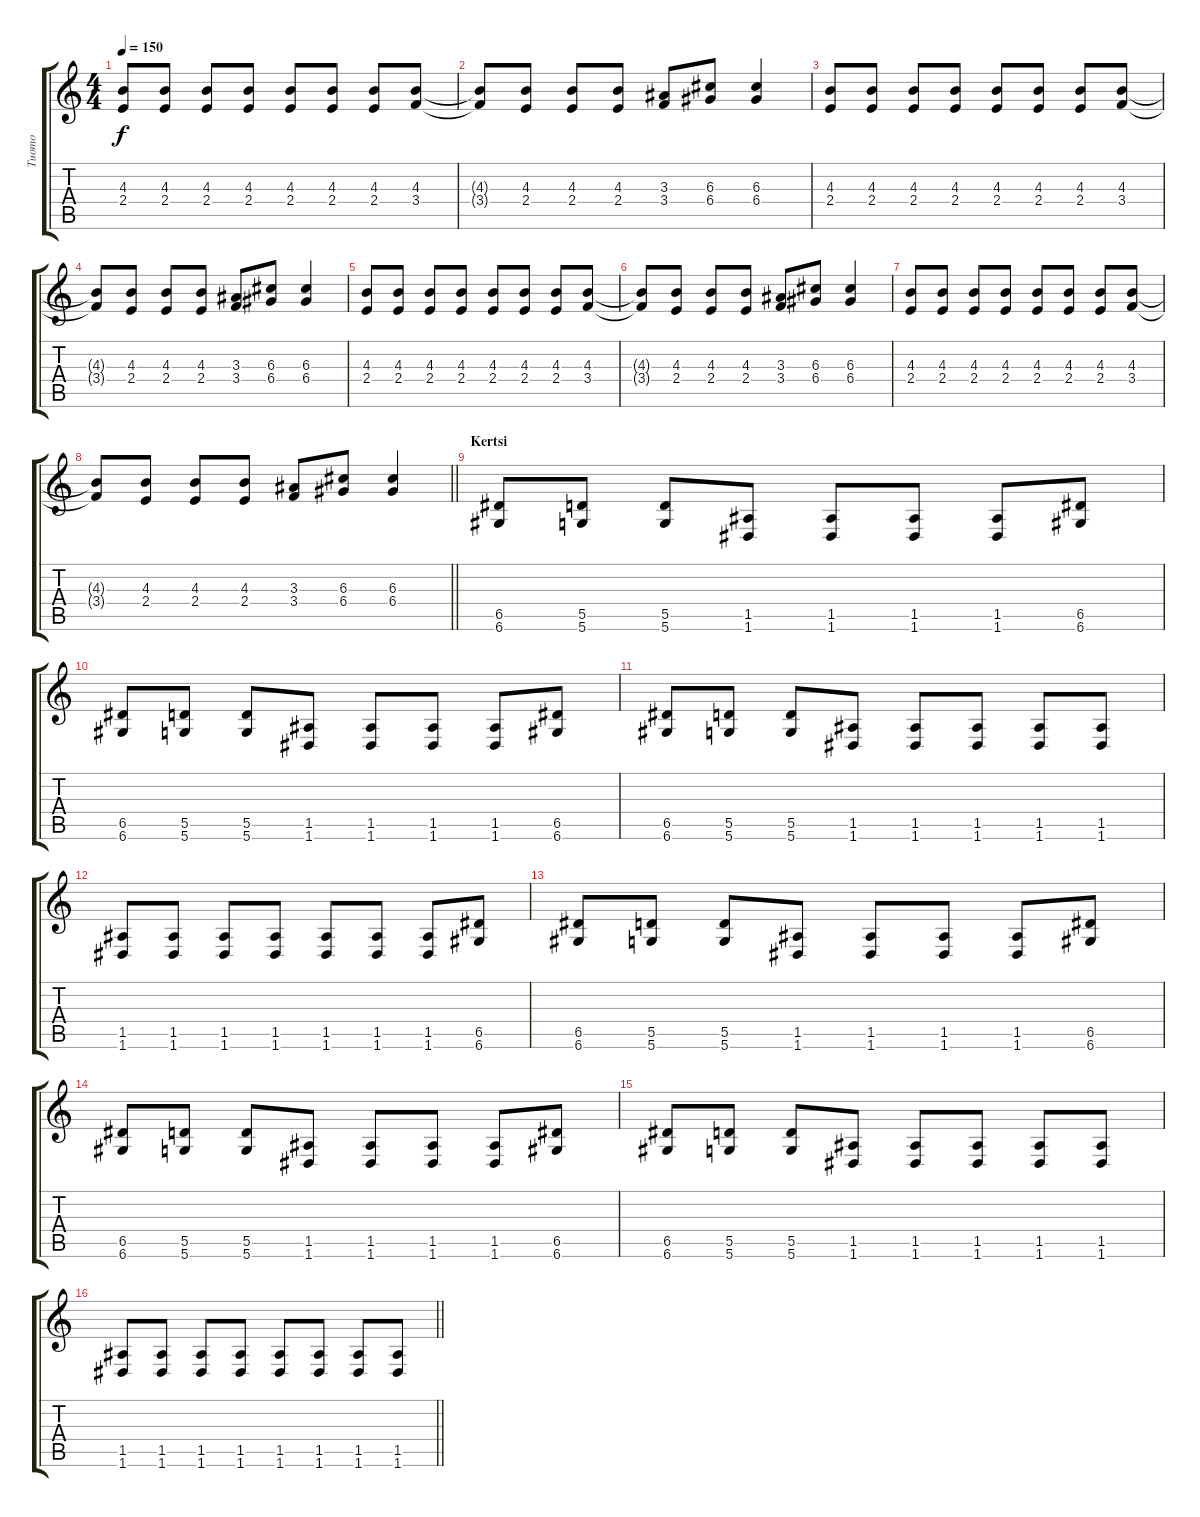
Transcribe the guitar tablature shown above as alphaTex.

\track ("Tuomo" "Tuomo") {instrument distortionguitar}
\staff {score tabs}
\tuning (E4 B3 G3 D3 A2 D2) {hide}
\ts (4 4)
\tempo 150
\clef g2
\ks c
(4.3 2.4).8{dy f} (4.3 2.4).8 (4.3 2.4).8 (4.3 2.4).8 (4.3 2.4).8 (4.3 2.4).8 (4.3 2.4).8 (4.3 3.4).8 |
(4.3{t} 3.4{t}).8 (4.3 2.4).8 (4.3 2.4).8 (4.3 2.4).8 (3.3 3.4).8 (6.3 6.4).8 (6.3 6.4).4 |
(4.3 2.4).8 (4.3 2.4).8 (4.3 2.4).8 (4.3 2.4).8 (4.3 2.4).8 (4.3 2.4).8 (4.3 2.4).8 (4.3 3.4).8 |
(4.3{t} 3.4{t}).8 (4.3 2.4).8 (4.3 2.4).8 (4.3 2.4).8 (3.3 3.4).8 (6.3 6.4).8 (6.3 6.4).4 |
(4.3 2.4).8 (4.3 2.4).8 (4.3 2.4).8 (4.3 2.4).8 (4.3 2.4).8 (4.3 2.4).8 (4.3 2.4).8 (4.3 3.4).8 |
(4.3{t} 3.4{t}).8 (4.3 2.4).8 (4.3 2.4).8 (4.3 2.4).8 (3.3 3.4).8 (6.3 6.4).8 (6.3 6.4).4 |
(4.3 2.4).8 (4.3 2.4).8 (4.3 2.4).8 (4.3 2.4).8 (4.3 2.4).8 (4.3 2.4).8 (4.3 2.4).8 (4.3 3.4).8 |
\barLineRight lightlight
(4.3{t} 3.4{t}).8 (4.3 2.4).8 (4.3 2.4).8 (4.3 2.4).8 (3.3 3.4).8 (6.3 6.4).8 (6.3 6.4).4 |
\section ("" "Kertsi")
(6.5 6.6).8 (5.5 5.6).8 (5.5 5.6).8 (1.5 1.6).8 (1.5 1.6).8 (1.5 1.6).8 (1.5 1.6).8 (6.5 6.6).8 |
(6.5 6.6).8 (5.5 5.6).8 (5.5 5.6).8 (1.5 1.6).8 (1.5 1.6).8 (1.5 1.6).8 (1.5 1.6).8 (6.5 6.6).8 |
(6.5 6.6).8 (5.5 5.6).8 (5.5 5.6).8 (1.5 1.6).8 (1.5 1.6).8 (1.5 1.6).8 (1.5 1.6).8 (1.5 1.6).8 |
(1.5 1.6).8 (1.5 1.6).8 (1.5 1.6).8 (1.5 1.6).8 (1.5 1.6).8 (1.5 1.6).8 (1.5 1.6).8 (6.5 6.6).8 |
(6.5 6.6).8 (5.5 5.6).8 (5.5 5.6).8 (1.5 1.6).8 (1.5 1.6).8 (1.5 1.6).8 (1.5 1.6).8 (6.5 6.6).8 |
(6.5 6.6).8 (5.5 5.6).8 (5.5 5.6).8 (1.5 1.6).8 (1.5 1.6).8 (1.5 1.6).8 (1.5 1.6).8 (6.5 6.6).8 |
(6.5 6.6).8 (5.5 5.6).8 (5.5 5.6).8 (1.5 1.6).8 (1.5 1.6).8 (1.5 1.6).8 (1.5 1.6).8 (1.5 1.6).8 |
\barLineRight lightlight
(1.5 1.6).8 (1.5 1.6).8 (1.5 1.6).8 (1.5 1.6).8 (1.5 1.6).8 (1.5 1.6).8 (1.5 1.6).8 (1.5 1.6).8
